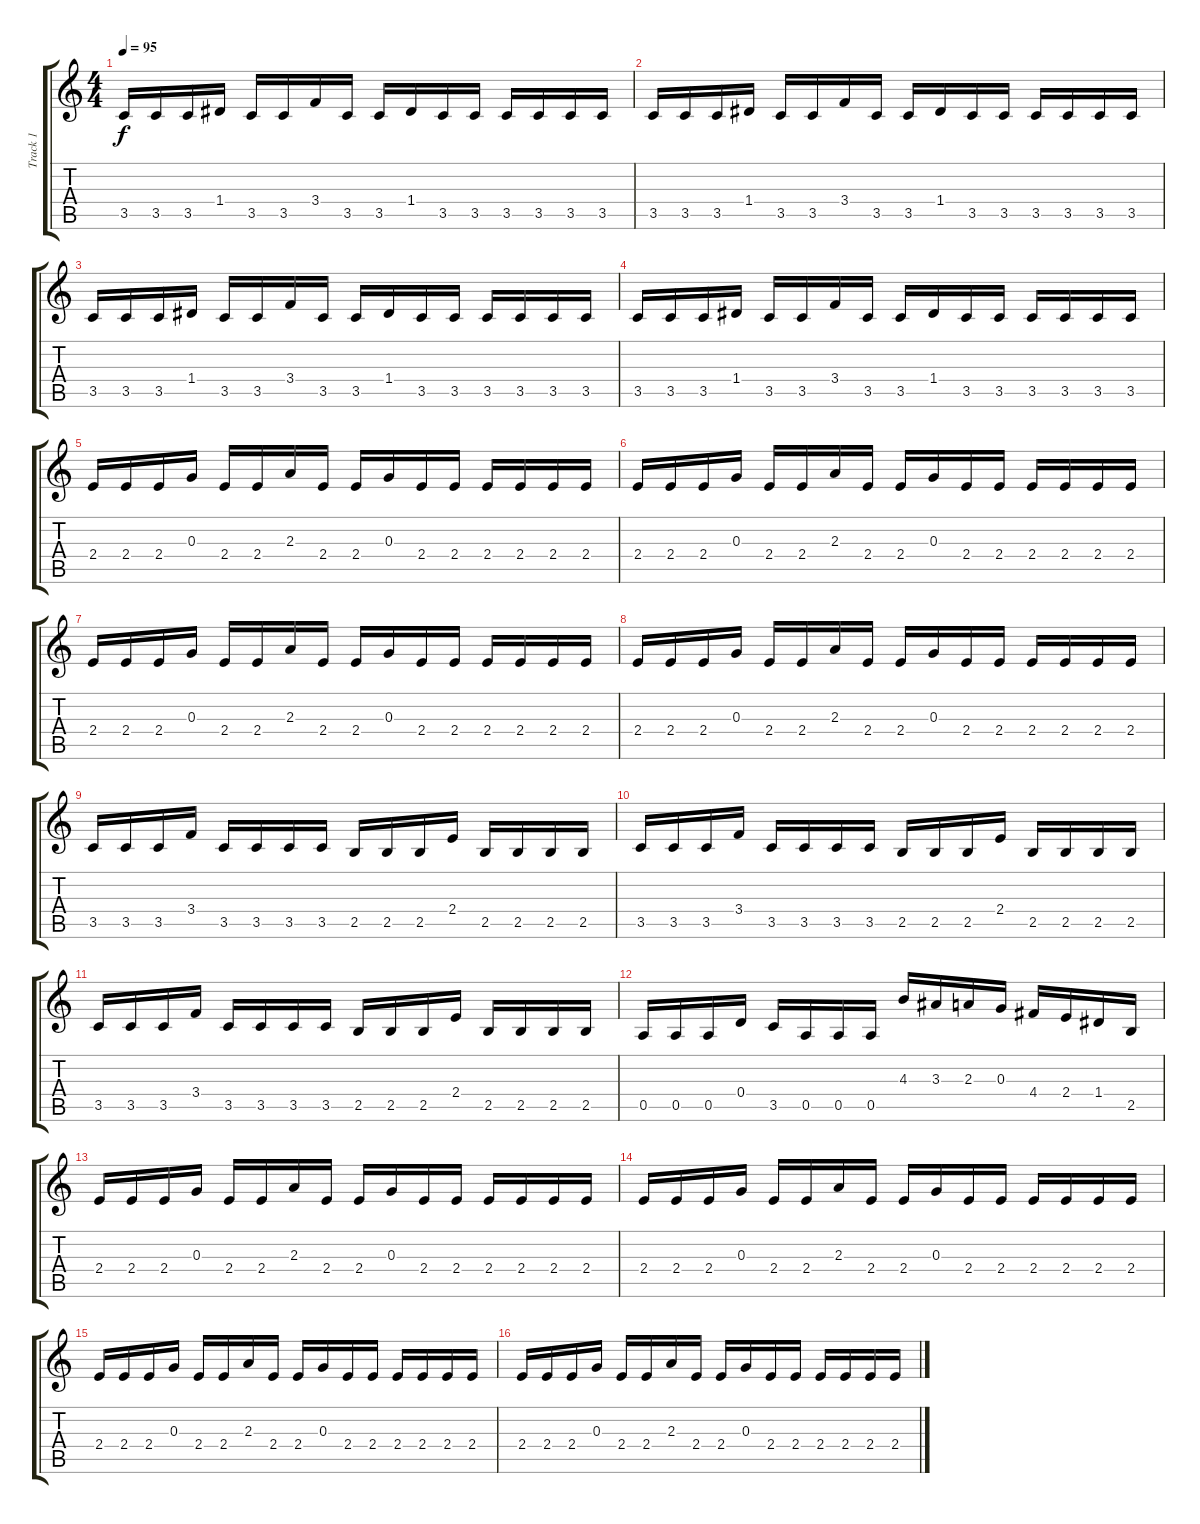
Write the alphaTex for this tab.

\track ("Track 1" "Track 1") {instrument distortionguitar}
\staff {score tabs}
\tuning (E4 B3 G3 D3 A2 E2) {hide}
\ts (4 4)
\tempo 95
\clef g2
\ks c
3.5.16{dy f} 3.5.16 3.5.16 1.4.16 3.5.16 3.5.16 3.4.16 3.5.16 3.5.16 1.4.16 3.5.16 3.5.16 3.5.16 3.5.16 3.5.16 3.5.16 |
3.5.16 3.5.16 3.5.16 1.4.16 3.5.16 3.5.16 3.4.16 3.5.16 3.5.16 1.4.16 3.5.16 3.5.16 3.5.16 3.5.16 3.5.16 3.5.16 |
3.5.16 3.5.16 3.5.16 1.4.16 3.5.16 3.5.16 3.4.16 3.5.16 3.5.16 1.4.16 3.5.16 3.5.16 3.5.16 3.5.16 3.5.16 3.5.16 |
3.5.16 3.5.16 3.5.16 1.4.16 3.5.16 3.5.16 3.4.16 3.5.16 3.5.16 1.4.16 3.5.16 3.5.16 3.5.16 3.5.16 3.5.16 3.5.16 |
2.4.16 2.4.16 2.4.16 0.3.16 2.4.16 2.4.16 2.3.16 2.4.16 2.4.16 0.3.16 2.4.16 2.4.16 2.4.16 2.4.16 2.4.16 2.4.16 |
2.4.16 2.4.16 2.4.16 0.3.16 2.4.16 2.4.16 2.3.16 2.4.16 2.4.16 0.3.16 2.4.16 2.4.16 2.4.16 2.4.16 2.4.16 2.4.16 |
2.4.16 2.4.16 2.4.16 0.3.16 2.4.16 2.4.16 2.3.16 2.4.16 2.4.16 0.3.16 2.4.16 2.4.16 2.4.16 2.4.16 2.4.16 2.4.16 |
2.4.16 2.4.16 2.4.16 0.3.16 2.4.16 2.4.16 2.3.16 2.4.16 2.4.16 0.3.16 2.4.16 2.4.16 2.4.16 2.4.16 2.4.16 2.4.16 |
3.5.16 3.5.16 3.5.16 3.4.16 3.5.16 3.5.16 3.5.16 3.5.16 2.5.16 2.5.16 2.5.16 2.4.16 2.5.16 2.5.16 2.5.16 2.5.16 |
3.5.16 3.5.16 3.5.16 3.4.16 3.5.16 3.5.16 3.5.16 3.5.16 2.5.16 2.5.16 2.5.16 2.4.16 2.5.16 2.5.16 2.5.16 2.5.16 |
3.5.16 3.5.16 3.5.16 3.4.16 3.5.16 3.5.16 3.5.16 3.5.16 2.5.16 2.5.16 2.5.16 2.4.16 2.5.16 2.5.16 2.5.16 2.5.16 |
0.5.16 0.5.16 0.5.16 0.4.16 3.5.16 0.5.16 0.5.16 0.5.16 4.3.16 3.3.16 2.3.16 0.3.16 4.4.16 2.4.16 1.4.16 2.5.16 |
2.4.16 2.4.16 2.4.16 0.3.16 2.4.16 2.4.16 2.3.16 2.4.16 2.4.16 0.3.16 2.4.16 2.4.16 2.4.16 2.4.16 2.4.16 2.4.16 |
2.4.16 2.4.16 2.4.16 0.3.16 2.4.16 2.4.16 2.3.16 2.4.16 2.4.16 0.3.16 2.4.16 2.4.16 2.4.16 2.4.16 2.4.16 2.4.16 |
2.4.16 2.4.16 2.4.16 0.3.16 2.4.16 2.4.16 2.3.16 2.4.16 2.4.16 0.3.16 2.4.16 2.4.16 2.4.16 2.4.16 2.4.16 2.4.16 |
2.4.16 2.4.16 2.4.16 0.3.16 2.4.16 2.4.16 2.3.16 2.4.16 2.4.16 0.3.16 2.4.16 2.4.16 2.4.16 2.4.16 2.4.16 2.4.16
